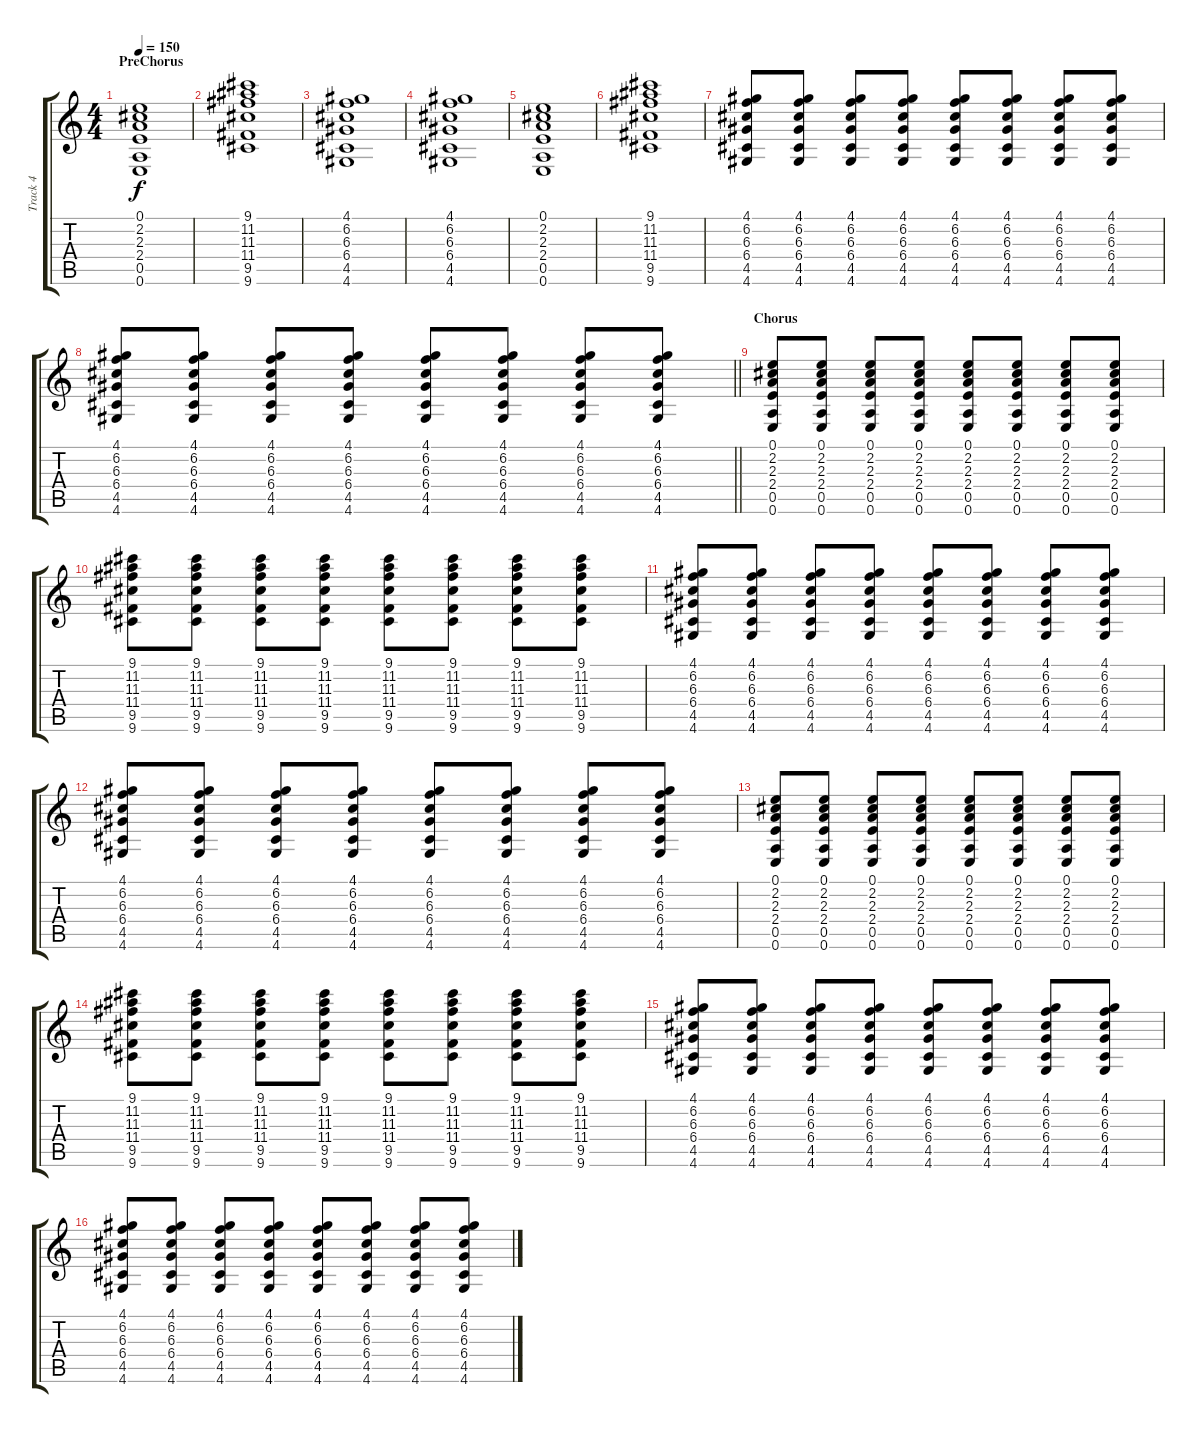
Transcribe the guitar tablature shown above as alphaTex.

\track ("Track 4" "Track 4") {instrument overdrivenguitar}
\staff {score tabs}
\tuning (E4 B3 G3 D3 A2 E2) {hide}
\ts (4 4)
\section ("" "PreChorus")
\tempo 150
\clef g2
\ks c
(0.1 2.2 2.3 2.4 0.5 0.6).1{dy f} |
(9.1 11.2 11.3 11.4 9.5 9.6).1 |
(4.1 6.2 6.3 6.4 4.5 4.6).1 |
(4.1 6.2 6.3 6.4 4.5 4.6).1 |
(0.1 2.2 2.3 2.4 0.5 0.6).1 |
(9.1 11.2 11.3 11.4 9.5 9.6).1 |
(4.1 6.2 6.3 6.4 4.5 4.6).8 (4.1 6.2 6.3 6.4 4.5 4.6).8 (4.1 6.2 6.3 6.4 4.5 4.6).8 (4.1 6.2 6.3 6.4 4.5 4.6).8 (4.1 6.2 6.3 6.4 4.5 4.6).8 (4.1 6.2 6.3 6.4 4.5 4.6).8 (4.1 6.2 6.3 6.4 4.5 4.6).8 (4.1 6.2 6.3 6.4 4.5 4.6).8 |
\barLineRight lightlight
(4.1 6.2 6.3 6.4 4.5 4.6).8 (4.1 6.2 6.3 6.4 4.5 4.6).8 (4.1 6.2 6.3 6.4 4.5 4.6).8 (4.1 6.2 6.3 6.4 4.5 4.6).8 (4.1 6.2 6.3 6.4 4.5 4.6).8 (4.1 6.2 6.3 6.4 4.5 4.6).8 (4.1 6.2 6.3 6.4 4.5 4.6).8 (4.1 6.2 6.3 6.4 4.5 4.6).8 |
\section ("" "Chorus")
(0.1 2.2 2.3 2.4 0.5 0.6).8 (0.1 2.2 2.3 2.4 0.5 0.6).8 (0.1 2.2 2.3 2.4 0.5 0.6).8 (0.1 2.2 2.3 2.4 0.5 0.6).8 (0.1 2.2 2.3 2.4 0.5 0.6).8 (0.1 2.2 2.3 2.4 0.5 0.6).8 (0.1 2.2 2.3 2.4 0.5 0.6).8 (0.1 2.2 2.3 2.4 0.5 0.6).8 |
(9.1 11.2 11.3 11.4 9.5 9.6).8 (9.1 11.2 11.3 11.4 9.5 9.6).8 (9.1 11.2 11.3 11.4 9.5 9.6).8 (9.1 11.2 11.3 11.4 9.5 9.6).8 (9.1 11.2 11.3 11.4 9.5 9.6).8 (9.1 11.2 11.3 11.4 9.5 9.6).8 (9.1 11.2 11.3 11.4 9.5 9.6).8 (9.1 11.2 11.3 11.4 9.5 9.6).8 |
(4.1 6.2 6.3 6.4 4.5 4.6).8 (4.1 6.2 6.3 6.4 4.5 4.6).8 (4.1 6.2 6.3 6.4 4.5 4.6).8 (4.1 6.2 6.3 6.4 4.5 4.6).8 (4.1 6.2 6.3 6.4 4.5 4.6).8 (4.1 6.2 6.3 6.4 4.5 4.6).8 (4.1 6.2 6.3 6.4 4.5 4.6).8 (4.1 6.2 6.3 6.4 4.5 4.6).8 |
(4.1 6.2 6.3 6.4 4.5 4.6).8 (4.1 6.2 6.3 6.4 4.5 4.6).8 (4.1 6.2 6.3 6.4 4.5 4.6).8 (4.1 6.2 6.3 6.4 4.5 4.6).8 (4.1 6.2 6.3 6.4 4.5 4.6).8 (4.1 6.2 6.3 6.4 4.5 4.6).8 (4.1 6.2 6.3 6.4 4.5 4.6).8 (4.1 6.2 6.3 6.4 4.5 4.6).8 |
(0.1 2.2 2.3 2.4 0.5 0.6).8 (0.1 2.2 2.3 2.4 0.5 0.6).8 (0.1 2.2 2.3 2.4 0.5 0.6).8 (0.1 2.2 2.3 2.4 0.5 0.6).8 (0.1 2.2 2.3 2.4 0.5 0.6).8 (0.1 2.2 2.3 2.4 0.5 0.6).8 (0.1 2.2 2.3 2.4 0.5 0.6).8 (0.1 2.2 2.3 2.4 0.5 0.6).8 |
(9.1 11.2 11.3 11.4 9.5 9.6).8 (9.1 11.2 11.3 11.4 9.5 9.6).8 (9.1 11.2 11.3 11.4 9.5 9.6).8 (9.1 11.2 11.3 11.4 9.5 9.6).8 (9.1 11.2 11.3 11.4 9.5 9.6).8 (9.1 11.2 11.3 11.4 9.5 9.6).8 (9.1 11.2 11.3 11.4 9.5 9.6).8 (9.1 11.2 11.3 11.4 9.5 9.6).8 |
(4.1 6.2 6.3 6.4 4.5 4.6).8 (4.1 6.2 6.3 6.4 4.5 4.6).8 (4.1 6.2 6.3 6.4 4.5 4.6).8 (4.1 6.2 6.3 6.4 4.5 4.6).8 (4.1 6.2 6.3 6.4 4.5 4.6).8 (4.1 6.2 6.3 6.4 4.5 4.6).8 (4.1 6.2 6.3 6.4 4.5 4.6).8 (4.1 6.2 6.3 6.4 4.5 4.6).8 |
(4.1 6.2 6.3 6.4 4.5 4.6).8 (4.1 6.2 6.3 6.4 4.5 4.6).8 (4.1 6.2 6.3 6.4 4.5 4.6).8 (4.1 6.2 6.3 6.4 4.5 4.6).8 (4.1 6.2 6.3 6.4 4.5 4.6).8 (4.1 6.2 6.3 6.4 4.5 4.6).8 (4.1 6.2 6.3 6.4 4.5 4.6).8 (4.1 6.2 6.3 6.4 4.5 4.6).8
